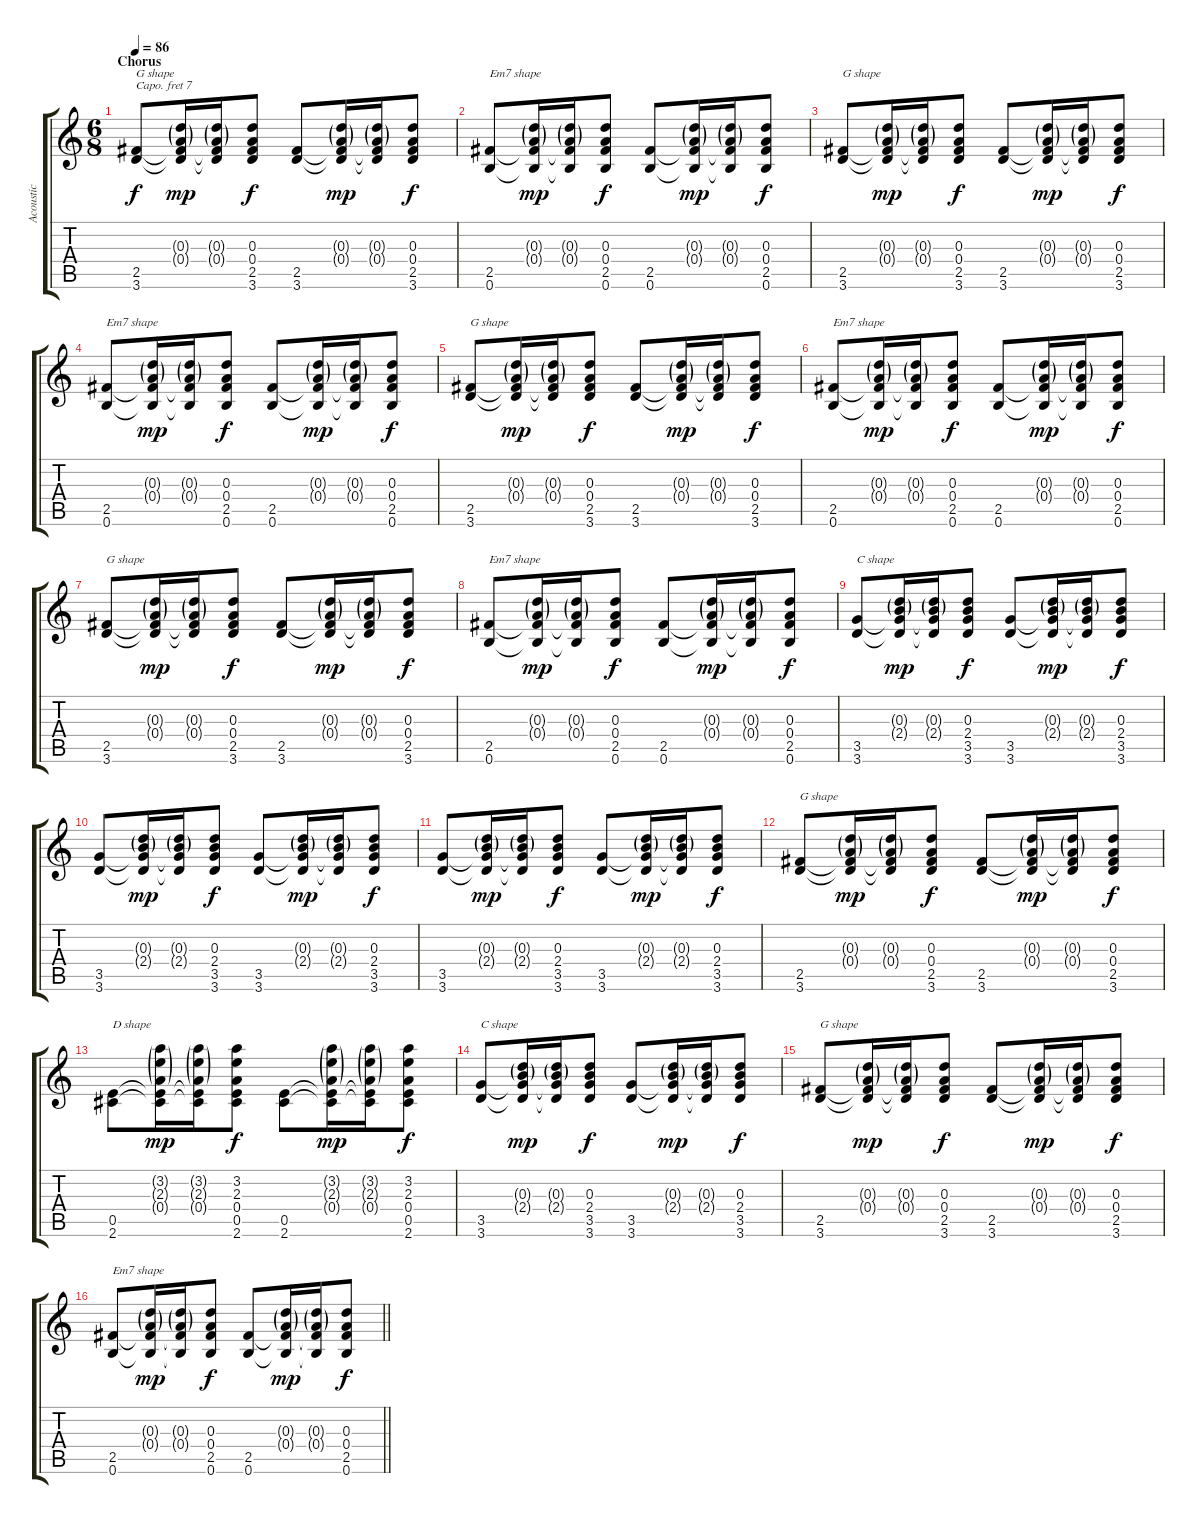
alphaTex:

\track ("Acoustic" "Acoustic") {instrument acousticguitarsteel}
\staff {score tabs}
\capo 7
\tuning (E4 B3 G3 D3 A2 E2) {hide}
\ts (6 8)
\section ("" "Chorus")
\tempo 86
\clef g2
\ks c
(2.5 3.6).8{txt "G shape" dy f} (0.3{g} 0.4{g} 2.5{t} 3.6{t}).16{dy mp} (0.3{g} 0.4{g} 2.5{t} 3.6{t}).16 (0.3 0.4 2.5 3.6).8{dy f} (2.5 3.6).8 (0.3{g} 0.4{g} 2.5{t} 3.6{t}).16{dy mp} (0.3{g} 0.4{g} 2.5{t} 3.6{t}).16 (0.3 0.4 2.5 3.6).8{dy f} |
(2.5 0.6).8{txt "Em7 shape"} (0.3{g} 0.4{g} 2.5{t} 0.6{t}).16{dy mp} (0.3{g} 0.4{g} 2.5{t} 0.6{t}).16 (0.3 0.4 2.5 0.6).8{dy f} (2.5 0.6).8 (0.3{g} 0.4{g} 2.5{t} 0.6{t}).16{dy mp} (0.3{g} 0.4{g} 2.5{t} 0.6{t}).16 (0.3 0.4 2.5 0.6).8{dy f} |
(2.5 3.6).8{txt "G shape"} (0.3{g} 0.4{g} 2.5{t} 3.6{t}).16{dy mp} (0.3{g} 0.4{g} 2.5{t} 3.6{t}).16 (0.3 0.4 2.5 3.6).8{dy f} (2.5 3.6).8 (0.3{g} 0.4{g} 2.5{t} 3.6{t}).16{dy mp} (0.3{g} 0.4{g} 2.5{t} 3.6{t}).16 (0.3 0.4 2.5 3.6).8{dy f} |
(2.5 0.6).8{txt "Em7 shape"} (0.3{g} 0.4{g} 2.5{t} 0.6{t}).16{dy mp} (0.3{g} 0.4{g} 2.5{t} 0.6{t}).16 (0.3 0.4 2.5 0.6).8{dy f} (2.5 0.6).8 (0.3{g} 0.4{g} 2.5{t} 0.6{t}).16{dy mp} (0.3{g} 0.4{g} 2.5{t} 0.6{t}).16 (0.3 0.4 2.5 0.6).8{dy f} |
(2.5 3.6).8{txt "G shape"} (0.3{g} 0.4{g} 2.5{t} 3.6{t}).16{dy mp} (0.3{g} 0.4{g} 2.5{t} 3.6{t}).16 (0.3 0.4 2.5 3.6).8{dy f} (2.5 3.6).8 (0.3{g} 0.4{g} 2.5{t} 3.6{t}).16{dy mp} (0.3{g} 0.4{g} 2.5{t} 3.6{t}).16 (0.3 0.4 2.5 3.6).8{dy f} |
(2.5 0.6).8{txt "Em7 shape"} (0.3{g} 0.4{g} 2.5{t} 0.6{t}).16{dy mp} (0.3{g} 0.4{g} 2.5{t} 0.6{t}).16 (0.3 0.4 2.5 0.6).8{dy f} (2.5 0.6).8 (0.3{g} 0.4{g} 2.5{t} 0.6{t}).16{dy mp} (0.3{g} 0.4{g} 2.5{t} 0.6{t}).16 (0.3 0.4 2.5 0.6).8{dy f} |
(2.5 3.6).8{txt "G shape"} (0.3{g} 0.4{g} 2.5{t} 3.6{t}).16{dy mp} (0.3{g} 0.4{g} 2.5{t} 3.6{t}).16 (0.3 0.4 2.5 3.6).8{dy f} (2.5 3.6).8 (0.3{g} 0.4{g} 2.5{t} 3.6{t}).16{dy mp} (0.3{g} 0.4{g} 2.5{t} 3.6{t}).16 (0.3 0.4 2.5 3.6).8{dy f} |
(2.5 0.6).8{txt "Em7 shape"} (0.3{g} 0.4{g} 2.5{t} 0.6{t}).16{dy mp} (0.3{g} 0.4{g} 2.5{t} 0.6{t}).16 (0.3 0.4 2.5 0.6).8{dy f} (2.5 0.6).8 (0.3{g} 0.4{g} 2.5{t} 0.6{t}).16{dy mp} (0.3{g} 0.4{g} 2.5{t} 0.6{t}).16 (0.3 0.4 2.5 0.6).8{dy f} |
(3.5 3.6).8{txt "C shape"} (0.3{g} 2.4{g} 3.5{t} 3.6{t}).16{dy mp} (0.3{g} 2.4{g} 3.5{t} 3.6{t}).16 (0.3 2.4 3.5 3.6).8{dy f} (3.5 3.6).8 (0.3{g} 2.4{g} 3.5{t} 3.6{t}).16{dy mp} (0.3{g} 2.4{g} 3.5{t} 3.6{t}).16 (0.3 2.4 3.5 3.6).8{dy f} |
(3.5 3.6).8 (0.3{g} 2.4{g} 3.5{t} 3.6{t}).16{dy mp} (0.3{g} 2.4{g} 3.5{t} 3.6{t}).16 (0.3 2.4 3.5 3.6).8{dy f} (3.5 3.6).8 (0.3{g} 2.4{g} 3.5{t} 3.6{t}).16{dy mp} (0.3{g} 2.4{g} 3.5{t} 3.6{t}).16 (0.3 2.4 3.5 3.6).8{dy f} |
(3.5 3.6).8 (0.3{g} 2.4{g} 3.5{t} 3.6{t}).16{dy mp} (0.3{g} 2.4{g} 3.5{t} 3.6{t}).16 (0.3 2.4 3.5 3.6).8{dy f} (3.5 3.6).8 (0.3{g} 2.4{g} 3.5{t} 3.6{t}).16{dy mp} (0.3{g} 2.4{g} 3.5{t} 3.6{t}).16 (0.3 2.4 3.5 3.6).8{dy f} |
(2.5 3.6).8{txt "G shape"} (0.3{g} 0.4{g} 2.5{t} 3.6{t}).16{dy mp} (0.3{g} 0.4{g} 2.5{t} 3.6{t}).16 (0.3 0.4 2.5 3.6).8{dy f} (2.5 3.6).8 (0.3{g} 0.4{g} 2.5{t} 3.6{t}).16{dy mp} (0.3{g} 0.4{g} 2.5{t} 3.6{t}).16 (0.3 0.4 2.5 3.6).8{dy f} |
(0.5 2.6).8{txt "D shape"} (3.2{g} 2.3{g} 0.4{g} 0.5{t} 2.6{t}).16{dy mp} (3.2{g} 2.3{g} 0.4{g} 0.5{t} 2.6{t}).16 (3.2 2.3 0.4 0.5 2.6).8{dy f} (0.5 2.6).8 (3.2{g} 2.3{g} 0.4{g} 0.5{t} 2.6{t}).16{dy mp} (3.2{g} 2.3{g} 0.4{g} 0.5{t} 2.6{t}).16 (3.2 2.3 0.4 0.5 2.6).8{dy f} |
(3.5 3.6).8{txt "C shape"} (0.3{g} 2.4{g} 3.5{t} 3.6{t}).16{dy mp} (0.3{g} 2.4{g} 3.5{t} 3.6{t}).16 (0.3 2.4 3.5 3.6).8{dy f} (3.5 3.6).8 (0.3{g} 2.4{g} 3.5{t} 3.6{t}).16{dy mp} (0.3{g} 2.4{g} 3.5{t} 3.6{t}).16 (0.3 2.4 3.5 3.6).8{dy f} |
(2.5 3.6).8{txt "G shape"} (0.3{g} 0.4{g} 2.5{t} 3.6{t}).16{dy mp} (0.3{g} 0.4{g} 2.5{t} 3.6{t}).16 (0.3 0.4 2.5 3.6).8{dy f} (2.5 3.6).8 (0.3{g} 0.4{g} 2.5{t} 3.6{t}).16{dy mp} (0.3{g} 0.4{g} 2.5{t} 3.6{t}).16 (0.3 0.4 2.5 3.6).8{dy f} |
\barLineRight lightlight
(2.5 0.6).8{txt "Em7 shape"} (0.3{g} 0.4{g} 2.5{t} 0.6{t}).16{dy mp} (0.3{g} 0.4{g} 2.5{t} 0.6{t}).16 (0.3 0.4 2.5 0.6).8{dy f} (2.5 0.6).8 (0.3{g} 0.4{g} 2.5{t} 0.6{t}).16{dy mp} (0.3{g} 0.4{g} 2.5{t} 0.6{t}).16 (0.3 0.4 2.5 0.6).8{dy f}
